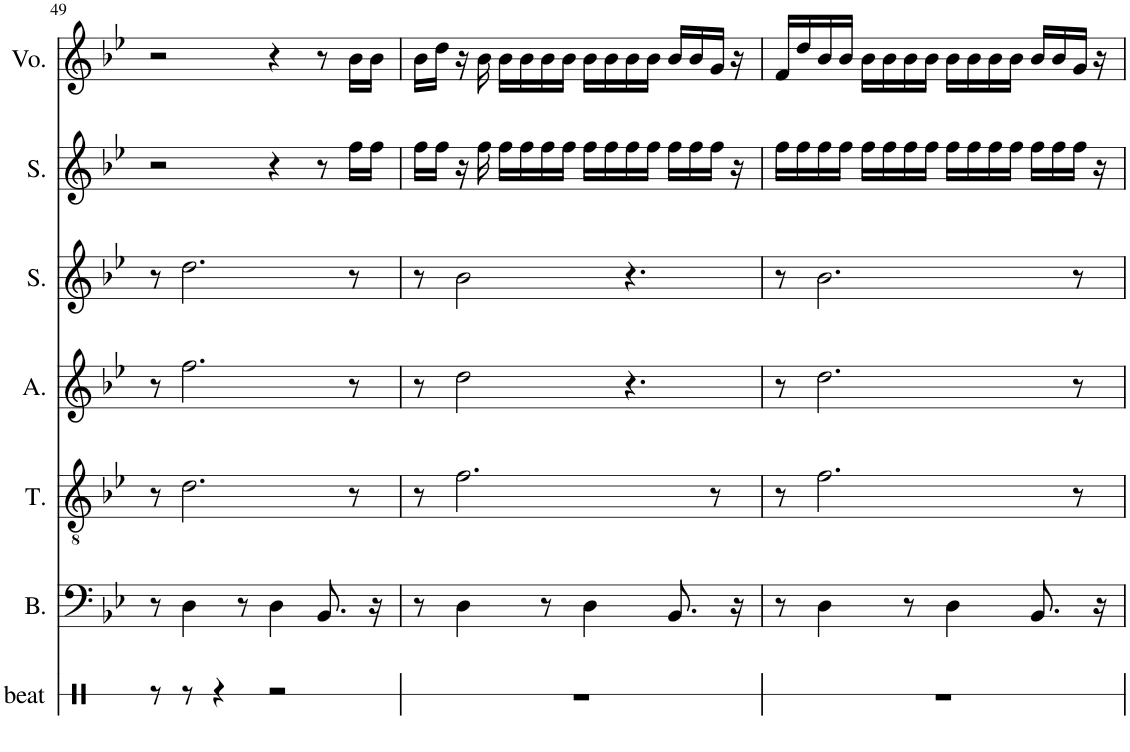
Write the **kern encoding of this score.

**kern	**kern	**kern	**kern	**kern	**kern	**kern
*part7	*part6	*part5	*part4	*part3	*part2	*part1
*staff7	*staff6	*staff5	*staff4	*staff3	*staff2	*staff1
*I"beatbox	*I"Bass	*I"Tenor	*I"Alto	*I"Soprano	*I"Soprano	*I"Voice
*I'beat	*I'B.	*I'T.	*I'A.	*I'S.	*I'S.	*I'Vo.
!!LO:PB:g=z
*clefX	*clefF4	*clefGv2	*clefG2	*clefG2	*clefG2	*clefG2
*k[]	*k[b-e-]	*k[b-e-]	*k[b-e-]	*k[b-e-]	*k[b-e-]	*k[b-e-]
*M4/4	*M4/4	*M4/4	*M4/4	*M4/4	*M4/4	*M4/4
=49	=49	=49	=49	=49	=49	=49
8r	8r	8r	8r	8r	2r	2r
8r	4D\	2.d\	2.ff\	2.dd\	.	.
4r	.	.	.	.	.	.
.	8r	.	.	.	.	.
2r	4D\	.	.	.	4r	4r
.	8.BB-/	.	.	.	8r	8r
.	.	8r	8r	8r	16ff\LL	16b-\LL
.	16r	.	.	.	16ff\JJ	16b-\JJ
=50	=50	=50	=50	=50	=50	=50
1r	8r	8r	8r	8r	16ff\LL	16b-\LL
.	.	.	.	.	16ff\JJ	16dd\JJ
.	4D\	2.f\	2dd\	2b-\	16r	16r
.	.	.	.	.	16ff\	16b-\
.	.	.	.	.	16ff\LL	16b-\LL
.	.	.	.	.	16ff\	16b-\
.	8r	.	.	.	16ff\	16b-\
.	.	.	.	.	16ff\JJ	16b-\JJ
.	4D\	.	.	.	16ff\LL	16b-\LL
.	.	.	.	.	16ff\	16b-\
.	.	.	4.r	4.r	16ff\	16b-\
.	.	.	.	.	16ff\JJ	16b-\JJ
.	8.BB-/	.	.	.	16ff\LL	16b-/LL
.	.	.	.	.	16ff\	16b-/
.	.	8r	.	.	16ff\JJ	16g/JJ
.	16r	.	.	.	16r	16r
=51	=51	=51	=51	=51	=51	=51
1r	8r	8r	8r	8r	16ff\LL	16f/LL
.	.	.	.	.	16ff\	16dd/
.	4D\	2.f\	2.dd\	2.b-\	16ff\	16b-/
.	.	.	.	.	16ff\JJ	16b-/JJ
.	.	.	.	.	16ff\LL	16b-\LL
.	.	.	.	.	16ff\	16b-\
.	8r	.	.	.	16ff\	16b-\
.	.	.	.	.	16ff\JJ	16b-\JJ
.	4D\	.	.	.	16ff\LL	16b-\LL
.	.	.	.	.	16ff\	16b-\
.	.	.	.	.	16ff\	16b-\
.	.	.	.	.	16ff\JJ	16b-\JJ
.	8.BB-/	.	.	.	16ff\LL	16b-/LL
.	.	.	.	.	16ff\	16b-/
.	.	8r	8r	8r	16ff\JJ	16g/JJ
.	16r	.	.	.	16r	16r
=	=	=	=	=	=	=
*-	*-	*-	*-	*-	*-	*-
